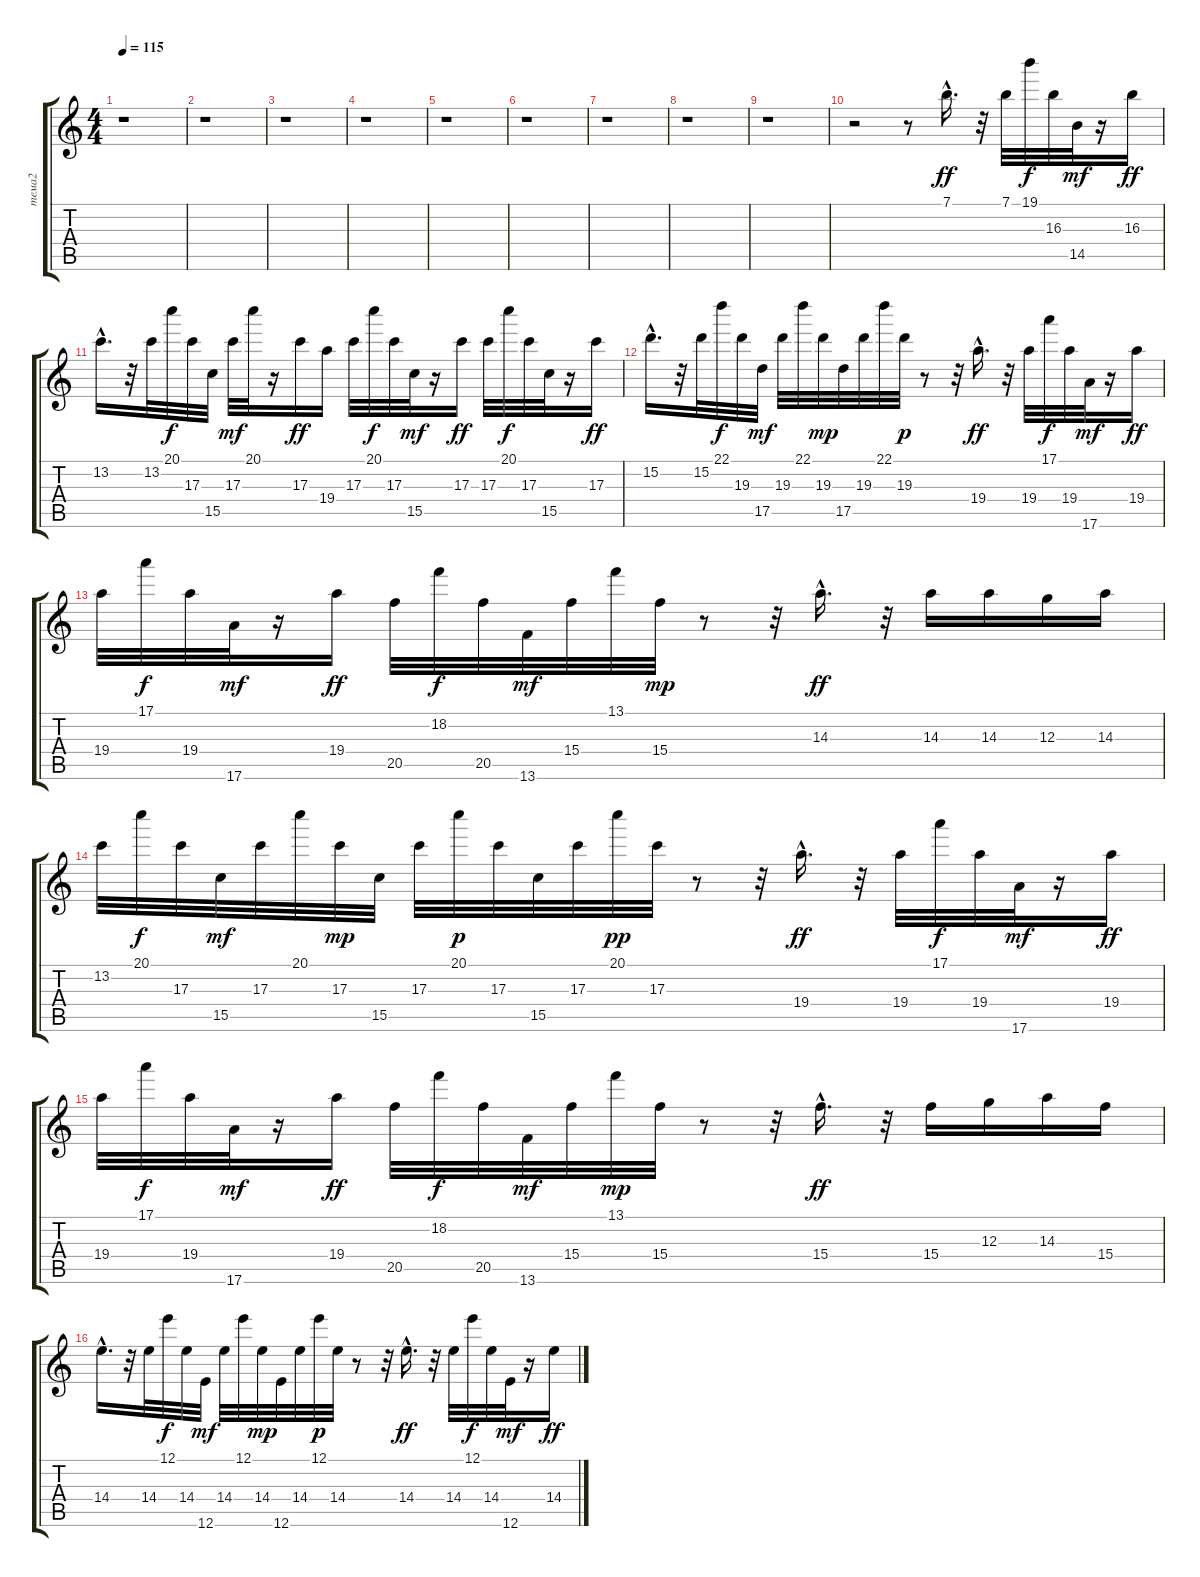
\track ("тема2" "тема2") {instrument overdrivenguitar}
\staff {score tabs}
\tuning (E4 B3 G3 D3 A2 E2) {hide}
\ts (4 4)
\tempo 115
\clef g2
\ks c
r.1{dy pp} |
r.1 |
r.1 |
r.1 |
r.1 |
r.1 |
r.1 |
r.1 |
r.1 |
r.2 r.8 7.1{hac}.16{d dy ff balance 15} r.32 7.1.32 19.1.32{dy f} 16.3.32 14.5.32{dy mf} r.16 16.3.16{dy ff} |
13.2{hac}.16{d} r.32 13.2.32 20.1.32{dy f} 17.3.32 15.5.32 17.3.32{dy mf} 20.1.32 r.16 17.3.16{dy ff} 19.4.16 17.3.32 20.1.32{dy f} 17.3.32 15.5.32{dy mf} r.16 17.3.16{dy ff} 17.3.32 20.1.32{dy f} 17.3.32 15.5.32 r.16 17.3.16{dy ff} |
15.2{hac}.16{d} r.32 15.2.32 22.1.32{dy f} 19.3.32 17.5.32{dy mf} 19.3.32 22.1.32 19.3.32{dy mp} 17.5.32 19.3.32 22.1.32 19.3.32{dy p} r.8 r.32 19.4{hac}.16{d dy ff} r.32 19.4.32{balance 1} 17.1.32{dy f balance 1} 19.4.32 17.6.32{dy mf} r.16 19.4.16{dy ff balance 8} |
19.4.32 17.1.32{dy f} 19.4.32 17.6.32{dy mf} r.16 19.4.16{dy ff} 20.5.32 18.2.32{dy f} 20.5.32 13.6.32{dy mf} 15.4.32 13.1.32 15.4.32{dy mp} r.8 r.32 14.3{hac}.16{d dy ff} r.32 14.3.16 14.3.16 12.3.16 14.3.16 |
13.2.32 20.1.32{dy f} 17.3.32 15.5.32{dy mf} 17.3.32 20.1.32 17.3.32{dy mp} 15.5.32 17.3.32 20.1.32{dy p} 17.3.32 15.5.32 17.3.32 20.1.32{dy pp} 17.3.32 r.8 r.32 19.4{hac}.16{d dy ff} r.32 19.4.32 17.1.32{dy f} 19.4.32 17.6.32{dy mf} r.16 19.4.16{dy ff} |
19.4.32 17.1.32{dy f} 19.4.32 17.6.32{dy mf} r.16 19.4.16{dy ff} 20.5.32 18.2.32{dy f} 20.5.32 13.6.32{dy mf} 15.4.32 13.1.32{dy mp} 15.4.32 r.8 r.32 15.4{hac}.16{d dy ff} r.32 15.4.16 12.3.16 14.3.16 15.4.16 |
14.4{hac}.16{d} r.32 14.4.32 12.1.32{dy f} 14.4.32 12.6.32{dy mf} 14.4.32 12.1.32 14.4.32{dy mp} 12.6.32 14.4.32 12.1.32{dy p} 14.4.32 r.8 r.32 14.4{hac}.16{d dy ff} r.32 14.4.32 12.1.32{dy f} 14.4.32 12.6.32{dy mf} r.16 14.4.16{dy ff}
